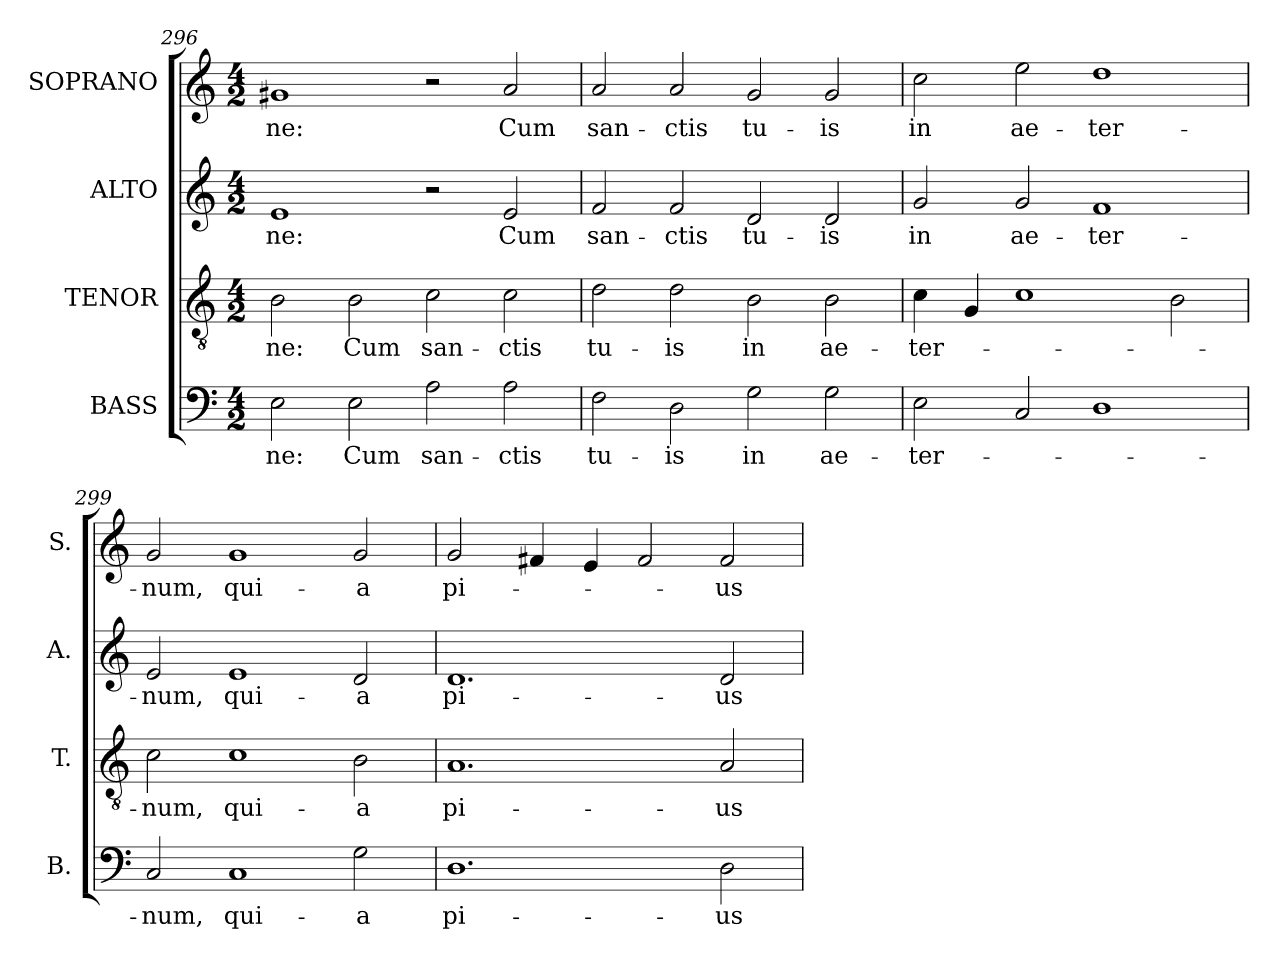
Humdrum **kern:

**kern	**text	**kern	**text	**kern	**text	**kern	**text
*part4	*part4	*part3	*part3	*part2	*part2	*part1	*part1
*staff4	*staff4	*staff3	*staff3	*staff2	*staff2	*staff1	*staff1
*I"BASS	*	*I"TENOR	*	*I"ALTO	*	*I"SOPRANO	*
*I'B.	*	*I'T.	*	*I'A.	*	*I'S.	*
*clefF4	*	*clefGv2	*	*clefG2	*	*clefG2	*
*	*	*ITrd7c12	*	*	*	*	*
*k[]	*	*k[]	*	*k[]	*	*k[]	*
*C:	*	*C:	*	*C:	*	*C:	*
*M4/2	*	*M4/2	*	*M4/2	*	*M4/2	*
=296	=296	=296	=296	=296	=296	=296	=296
!	!LO:LY:b:color=#000000	!	!	!	!	!	!
!	!	!	!LO:LY:b:color=#000000	!	!	!	!
!	!	!	!	!	!LO:LY:b:color=#000000	!	!
!	!	!	!	!	!	!	!LO:LY:b:color=#000000
2Ei\	-ne:	2BBi\	-ne:	1ei	-ne:	1g#Xi	-ne:
!	!LO:LY:b:color=#000000	!	!	!	!	!	!
!	!	!	!LO:LY:b:color=#000000	!	!	!	!
2Ei\	Cum	2BBi\	Cum	.	.	.	.
!	!LO:LY:b:color=#000000	!	!	!	!	!	!
!	!	!	!LO:LY:b:color=#000000	!	!	!	!
2Ai\	san-	2Ci\	san-	2r	.	2r	.
!	!LO:LY:b:color=#000000	!	!	!	!	!	!
!	!	!	!LO:LY:b:color=#000000	!	!	!	!
!	!	!	!	!	!LO:LY:b:color=#000000	!	!
!	!	!	!	!	!	!	!LO:LY:b:color=#000000
2Ai\	-ctis	2Ci\	-ctis	2ei/	Cum	2ai/	Cum
=297	=297	=297	=297	=297	=297	=297	=297
!	!LO:LY:b:color=#000000	!	!	!	!	!	!
!	!	!	!LO:LY:b:color=#000000	!	!	!	!
!	!	!	!	!	!LO:LY:b:color=#000000	!	!
!	!	!	!	!	!	!	!LO:LY:b:color=#000000
2Fi\	tu-	2Di\	tu-	2fi/	san-	2ai/	san-
!	!LO:LY:b:color=#000000	!	!	!	!	!	!
!	!	!	!LO:LY:b:color=#000000	!	!	!	!
!	!	!	!	!	!LO:LY:b:color=#000000	!	!
!	!	!	!	!	!	!	!LO:LY:b:color=#000000
2Di\	-is	2Di\	-is	2fi/	-ctis	2ai/	-ctis
!	!LO:LY:b:color=#000000	!	!	!	!	!	!
!	!	!	!LO:LY:b:color=#000000	!	!	!	!
!	!	!	!	!	!LO:LY:b:color=#000000	!	!
!	!	!	!	!	!	!	!LO:LY:b:color=#000000
2Gi\	in	2BBi\	in	2di/	tu-	2gi/	tu-
!	!LO:LY:b:color=#000000	!	!	!	!	!	!
!	!	!	!LO:LY:b:color=#000000	!	!	!	!
!	!	!	!	!	!LO:LY:b:color=#000000	!	!
!	!	!	!	!	!	!	!LO:LY:b:color=#000000
2Gi\	ae-	2BBi\	ae-	2di/	-is	2gi/	-is
=298	=298	=298	=298	=298	=298	=298	=298
!	!LO:LY:b:color=#000000	!	!	!	!	!	!
!	!	!	!LO:LY:b:color=#000000	!	!	!	!
!	!	!	!	!	!LO:LY:b:color=#000000	!	!
!	!	!	!	!	!	!	!LO:LY:b:color=#000000
2Ei\	-ter-	4Ci\	-ter-	2gi/	in	2cci\	in
.	.	4GGi/	.	.	.	.	.
!	!	!	!	!	!LO:LY:b:color=#000000	!	!
!	!	!	!	!	!	!	!LO:LY:b:color=#000000
2Ci/	.	1Ci	.	2gi/	ae-	2eei\	ae-
!	!	!	!	!	!LO:LY:b:color=#000000	!	!
!	!	!	!	!	!	!	!LO:LY:b:color=#000000
1Di	.	.	.	1fi	-ter-	1ddi	-ter-
.	.	2BBi\	.	.	.	.	.
=299	=299	=299	=299	=299	=299	=299	=299
!	!LO:LY:b:color=#000000	!	!	!	!	!	!
!	!	!	!LO:LY:b:color=#000000	!	!	!	!
!	!	!	!	!	!LO:LY:b:color=#000000	!	!
!	!	!	!	!	!	!	!LO:LY:b:color=#000000
2Ci/	-num,	2Ci\	-num,	2ei/	-num,	2gi/	-num,
!	!LO:LY:b:color=#000000	!	!	!	!	!	!
!	!	!	!LO:LY:b:color=#000000	!	!	!	!
!	!	!	!	!	!LO:LY:b:color=#000000	!	!
!	!	!	!	!	!	!	!LO:LY:b:color=#000000
1Ci	qui-	1Ci	qui-	1ei	qui-	1gi	qui-
!	!LO:LY:b:color=#000000	!	!	!	!	!	!
!	!	!	!LO:LY:b:color=#000000	!	!	!	!
!	!	!	!	!	!LO:LY:b:color=#000000	!	!
!	!	!	!	!	!	!	!LO:LY:b:color=#000000
2Gi\	-a	2BBi\	-a	2di/	-a	2gi/	-a
!!LO:LB:g=z
=300	=300	=300	=300	=300	=300	=300	=300
!	!LO:LY:b:color=#000000	!	!	!	!	!	!
!	!	!	!LO:LY:b:color=#000000	!	!	!	!
!	!	!	!	!	!LO:LY:b:color=#000000	!	!
!	!	!	!	!	!	!	!LO:LY:b:color=#000000
1.Di	pi-	1.AAi	pi-	1.di	pi-	2gi/	pi-
.	.	.	.	.	.	4f#Xi/	.
.	.	.	.	.	.	4ei/	.
.	.	.	.	.	.	2f#i/	.
!	!LO:LY:b:color=#000000	!	!	!	!	!	!
!	!	!	!LO:LY:b:color=#000000	!	!	!	!
!	!	!	!	!	!LO:LY:b:color=#000000	!	!
!	!	!	!	!	!	!	!LO:LY:b:color=#000000
2Di\	-us	2AAi/	-us	2di/	-us	2f#i/	-us
=	=	=	=	=	=	=	=
*-	*-	*-	*-	*-	*-	*-	*-
